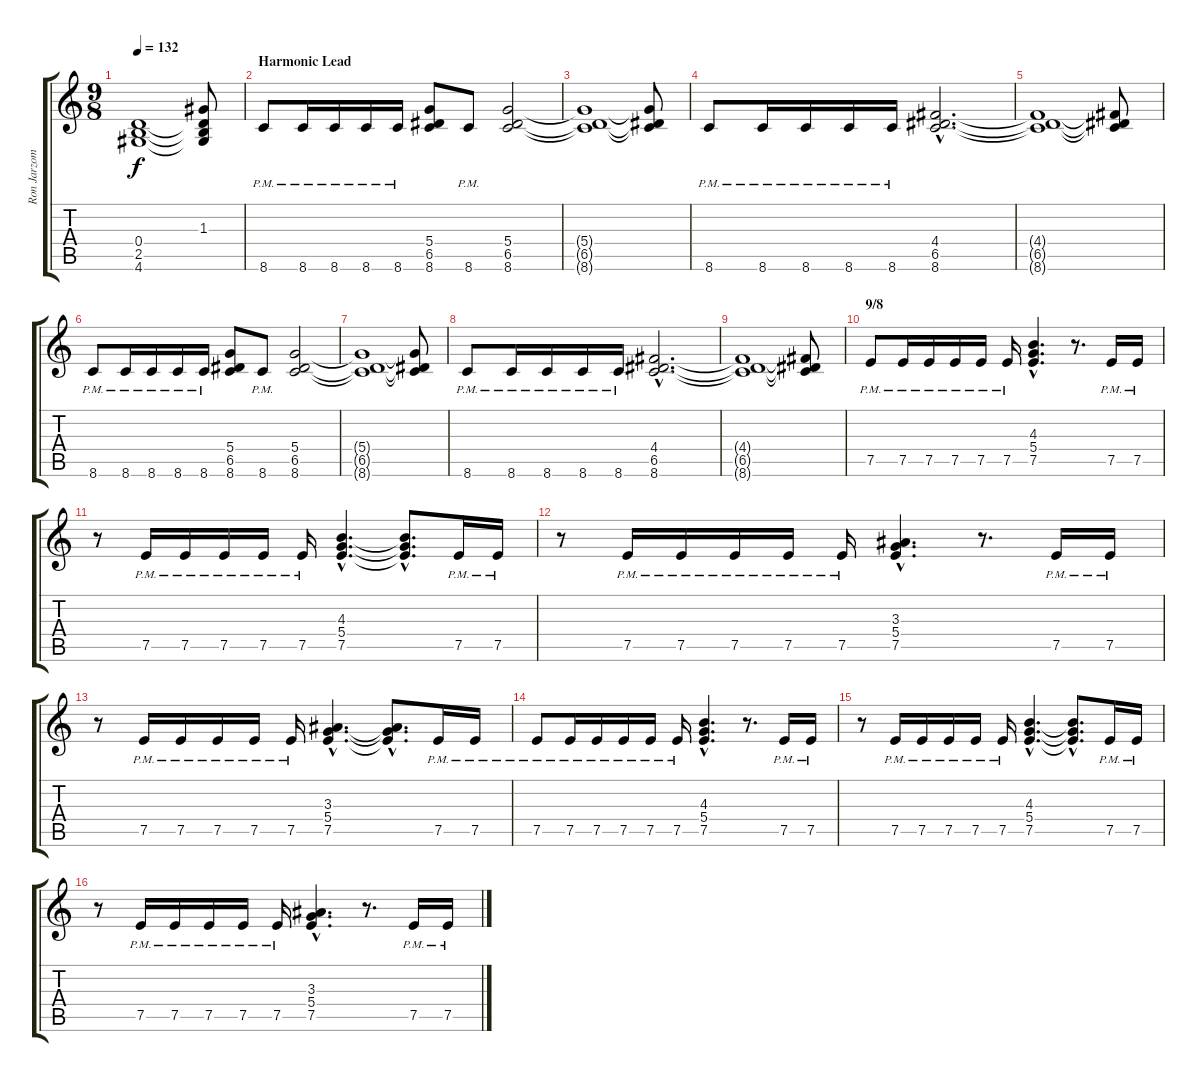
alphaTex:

\track ("Ron Jarzombek (Rhythm Guitar)" "Ron Jarzom") {instrument distortionguitar}
\staff {score tabs}
\tuning (E4 B3 G3 D3 A2 E2) {hide}
\ts (9 8)
\tempo 132
\clef g2
\ks c
(0.4{t} 2.5{t} 4.6{t}).1{dy f} (1.3{t} 0.4{t} 2.5{t} 4.6{t}).8 |
\section ("" "Harmonic Lead")
8.6{pm}.8 8.6{pm}.16 8.6{pm}.16 8.6{pm}.16 8.6{pm}.16 (5.4 6.5 8.6).8 8.6{pm}.8 (5.4 6.5 8.6).2 |
(5.4{t} 6.5{t} 8.6{t}).1 (5.4{t} 6.5{t} 8.6{t}).8 |
8.6{pm}.8 8.6{pm}.16 8.6{pm}.16 8.6{pm}.16 8.6{pm}.16 (4.4{hac} 6.5{hac} 8.6{hac}).2{d} |
(4.4{t} 6.5{t} 8.6{t}).1 (4.4{t} 6.5{t} 8.6{t}).8 |
8.6{pm}.8 8.6{pm}.16 8.6{pm}.16 8.6{pm}.16 8.6{pm}.16 (5.4 6.5 8.6).8 8.6{pm}.8 (5.4 6.5 8.6).2 |
(5.4{t} 6.5{t} 8.6{t}).1 (5.4{t} 6.5{t} 8.6{t}).8 |
8.6{pm}.8 8.6{pm}.16 8.6{pm}.16 8.6{pm}.16 8.6{pm}.16 (4.4{hac} 6.5{hac} 8.6{hac}).2{d} |
(4.4{t} 6.5{t} 8.6{t}).1 (4.4{t} 6.5{t} 8.6{t}).8 |
\section ("" "9/8")
7.5{pm}.8 7.5{pm}.16 7.5{pm}.16 7.5{pm}.16 7.5{pm}.16 7.5{pm}.16 (4.3{hac} 5.4{hac} 7.5{hac}).4{d} r.8{d} 7.5{pm}.16 7.5{pm}.16 |
r.8 7.5{pm}.16 7.5{pm}.16 7.5{pm}.16 7.5{pm}.16 7.5{pm}.16 (4.3{hac} 5.4{hac} 7.5{hac}).4{d} (4.3{hac t} 5.4{hac t} 7.5{hac t}).8{d} 7.5{pm}.16 7.5{pm}.16 |
r.8 7.5{pm}.16 7.5{pm}.16 7.5{pm}.16 7.5{pm}.16 7.5{pm}.16 (3.3{hac} 5.4{hac} 7.5{hac}).4{d} r.8{d} 7.5{pm}.16 7.5{pm}.16 |
r.8 7.5{pm}.16 7.5{pm}.16 7.5{pm}.16 7.5{pm}.16 7.5{pm}.16 (3.3{hac} 5.4{hac} 7.5{hac}).4{d} (3.3{hac t} 5.4{hac t} 7.5{hac t}).8{d} 7.5{pm}.16 7.5{pm}.16 |
7.5{pm}.8 7.5{pm}.16 7.5{pm}.16 7.5{pm}.16 7.5{pm}.16 7.5{pm}.16 (4.3{hac} 5.4{hac} 7.5{hac}).4{d} r.8{d} 7.5{pm}.16 7.5{pm}.16 |
r.8 7.5{pm}.16 7.5{pm}.16 7.5{pm}.16 7.5{pm}.16 7.5{pm}.16 (4.3{hac} 5.4{hac} 7.5{hac}).4{d} (4.3{hac t} 5.4{hac t} 7.5{hac t}).8{d} 7.5{pm}.16 7.5{pm}.16 |
r.8 7.5{pm}.16 7.5{pm}.16 7.5{pm}.16 7.5{pm}.16 7.5{pm}.16 (3.3{hac} 5.4{hac} 7.5{hac}).4{d} r.8{d} 7.5{pm}.16 7.5{pm}.16
